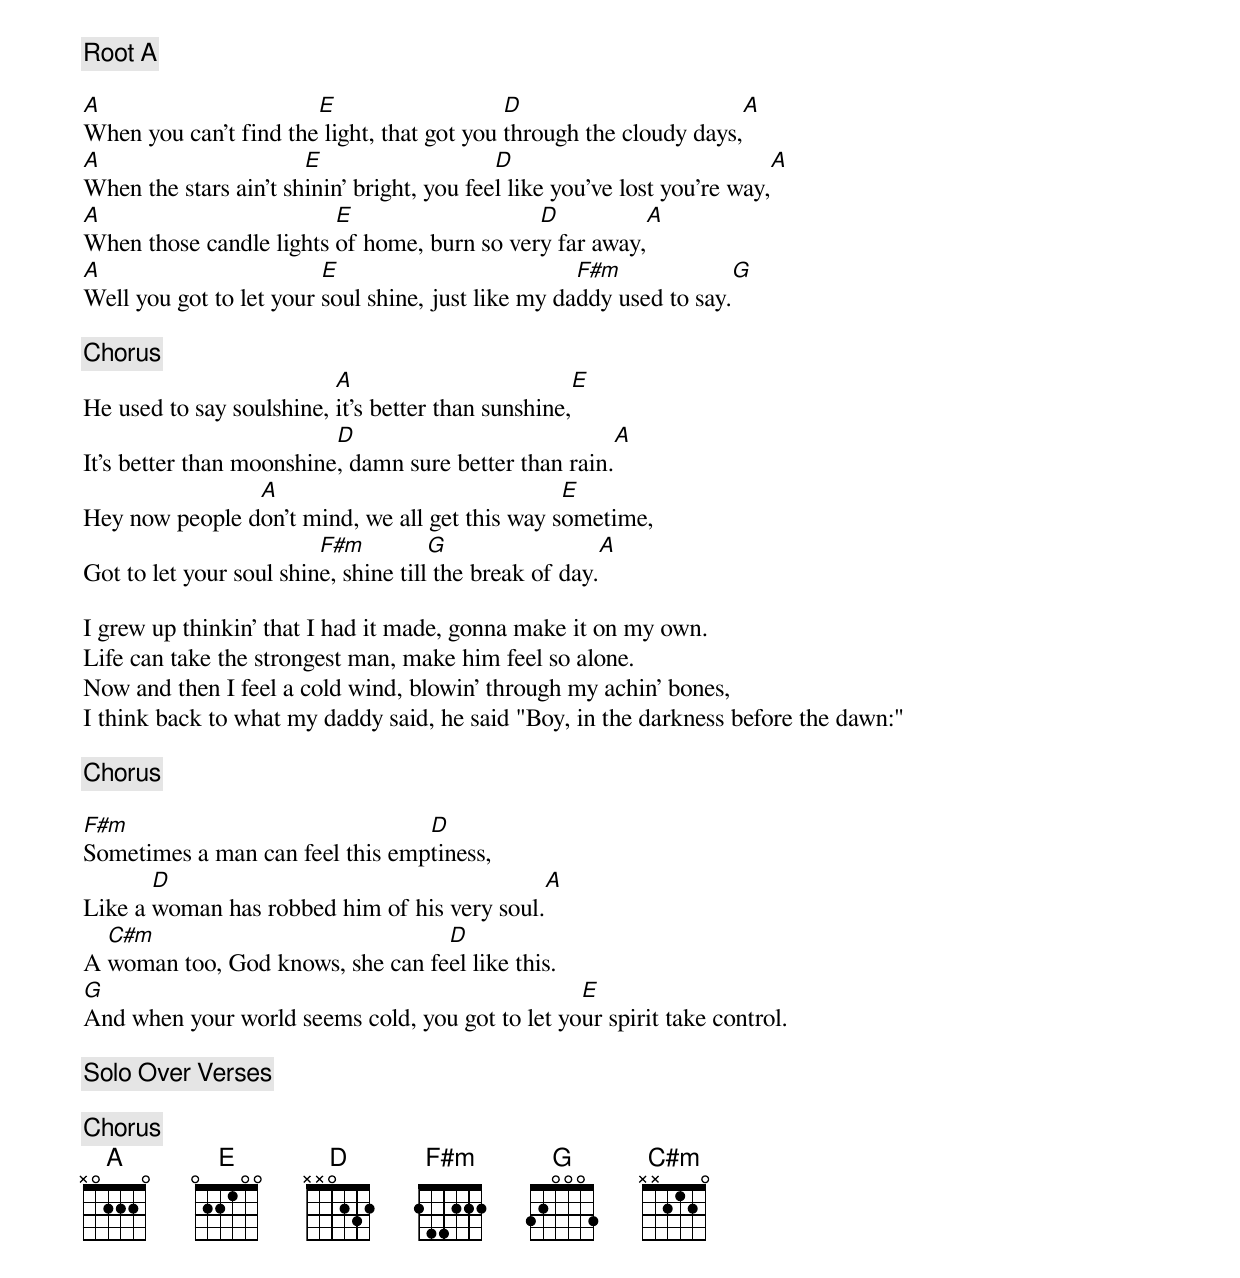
[Root] A

A                      E                    D                                           A
When you can't find the light, that got you through the cloudy days,
A                      E                    D                                          A
When the stars ain't shinin' bright, you feel like you've lost you're way,
A                        E                   D                     A
When those candle lights of home, burn so very far away,
A                        E                          F#m                        G
Well you got to let your soul shine, just like my daddy used to say.

[Chorus]
                          A                                    E
He used to say soulshine, it's better than sunshine,
                          D                                    A
It's better than moonshine, damn sure better than rain.
                A                               E
Hey now people don't mind, we all get this way sometime,
                         F#m          G                      A
Got to let your soul shine, shine till the break of day.

I grew up thinkin' that I had it made, gonna make it on my own.
Life can take the strongest man, make him feel so alone.
Now and then I feel a cold wind, blowin' through my achin' bones,
I think back to what my daddy said, he said "Boy, in the darkness before the dawn:"

[Chorus]

F#m                              D
Sometimes a man can feel this emptiness,
       D                                            A
Like a woman has robbed him of his very soul.
  C#m                             D
A woman too, God knows, she can feel like this.
G                                                E
And when your world seems cold, you got to let your spirit take control.

[Solo Over Verses]

[Chorus]
